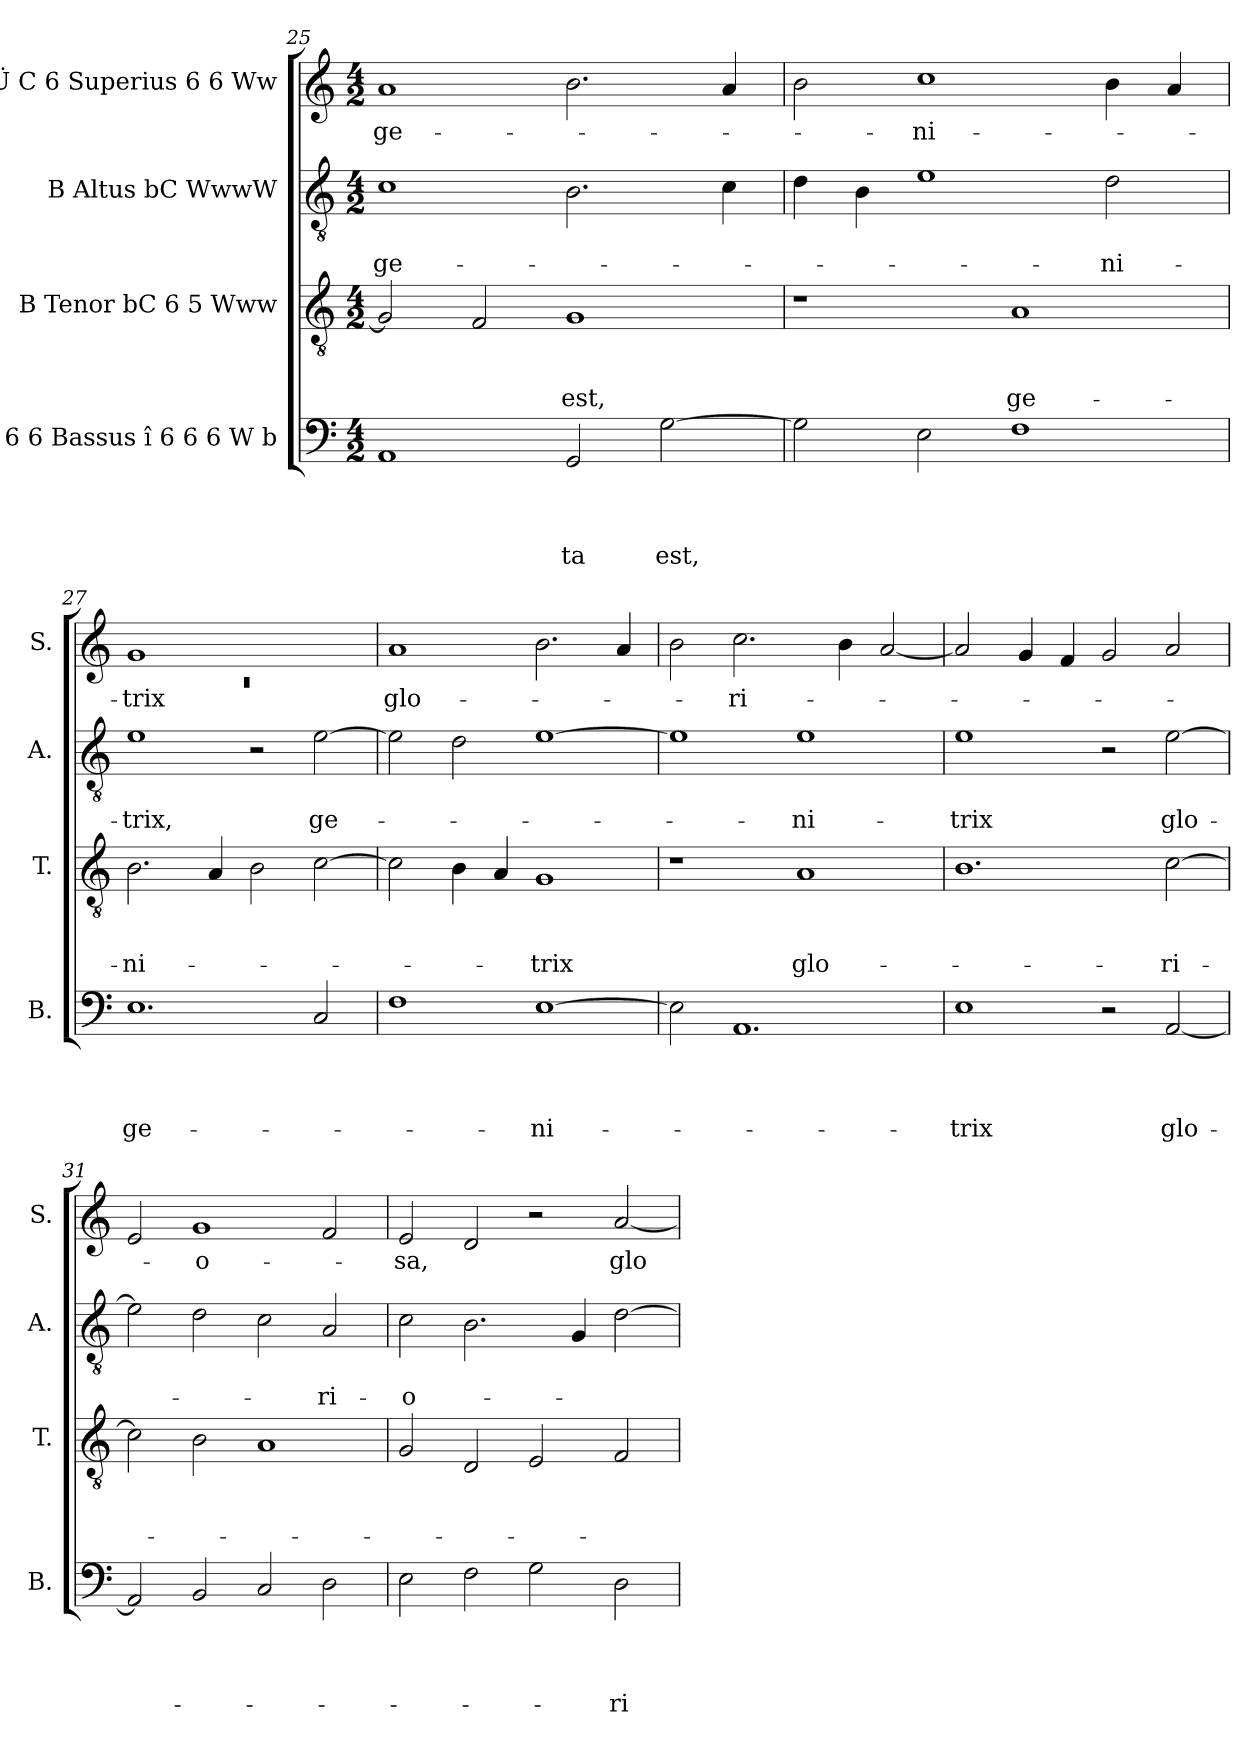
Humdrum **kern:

**kern	**text	**text	**text	**text	**kern	**text	**text	**text	**kern	**text	**text	**kern	**text
*part4	*part4	*part4	*part4	*part4	*part3	*part3	*part3	*part3	*part2	*part2	*part2	*part1	*part1
*staff4	*staff4	*staff4	*staff4	*staff4	*staff3	*staff3	*staff3	*staff3	*staff2	*staff2	*staff2	*staff1	*staff1
*I"C 6 6 Bassus î 6 6 6 W b	*	*	*	*	*I"B Tenor bC 6 5 Www	*	*	*	*I"B Altus bC WwwW	*	*	*I"b Ü C 6 Superius 6 6 Ww	*
*I'B.	*	*	*	*	*I'T.	*	*	*	*I'A.	*	*	*I'S.	*
!!LO:PB:g=z
*clefF4	*	*	*	*	*clefGv2	*	*	*	*clefGv2	*	*	*clefG2	*
*k[]	*	*	*	*	*k[]	*	*	*	*k[]	*	*	*k[]	*
*C:	*	*	*	*	*C:	*	*	*	*C:	*	*	*C:	*
*M4/2	*	*	*	*	*M4/2	*	*	*	*M4/2	*	*	*M4/2	*
=25	=25	=25	=25	=25	=25	=25	=25	=25	=25	=25	=25	=25	=25
!	!	!	!	!	!	!	!	!	!	!	!LO:LY:b	!	!LO:LY:b
1AA	.	.	.	.	2G/]	.	.	.	1c	.	ge-	1a	ge-
.	.	.	.	.	2F/	.	.	.	.	.	.	.	.
!	!	!	!	!LO:LY:b	!	!	!	!LO:LY:b	!	!	!	!	!
2GG/	.	.	.	-ta	1G	.	.	est,	2.B\	.	.	2.b\	.
!	!	!	!	!LO:LY:b	!	!	!	!	!	!	!	!	!
[>2G\	.	.	.	est,	.	.	.	.	.	.	.	.	.
.	.	.	.	.	.	.	.	.	4c\	.	.	4a/	.
=26	=26	=26	=26	=26	=26	=26	=26	=26	=26	=26	=26	=26	=26
2G\]	.	.	.	.	1r	.	.	.	4d\	.	.	2b\	.
.	.	.	.	.	.	.	.	.	4B\	.	.	.	.
!	!	!	!	!	!	!	!	!	!	!	!	!	!LO:LY:b
2E\	.	.	.	.	.	.	.	.	1e	.	.	1cc	-ni-
!	!	!	!	!	!	!	!	!LO:LY:b	!	!	!	!	!
1F	.	.	.	.	1A	.	.	ge-	.	.	.	.	.
!	!	!	!	!	!	!	!	!	!	!	!LO:LY:b	!	!
.	.	.	.	.	.	.	.	.	2d\	.	-ni-	4b\	.
.	.	.	.	.	.	.	.	.	.	.	.	4a/	.
=27	=27	=27	=27	=27	=27	=27	=27	=27	=27	=27	=27	=27	=27
*	*	*	*	*	*	*	*	*	*	*	*	*^	*
!	!	!	!	!LO:LY:b	!	!	!	!LO:LY:b	!	!	!LO:LY:b	!	!LO:N:vis=1	!LO:LY:b
1.E	.	.	.	ge-	2.B\	.	.	-ni-	1e	.	-trix,	1g	0rc	-trix
.	.	.	.	.	4A/	.	.	.	.	.	.	.	.	.
.	.	.	.	.	2B\	.	.	.	2r	.	.	1ryy	.	.
!	!	!	!	!	!	!	!	!	!	!	!LO:LY:b	!	!	!
2C/	.	.	.	.	[>2c\	.	.	.	[>2e\	.	ge-	.	.	.
*	*	*	*	*	*	*	*	*	*	*	*	*v	*v	*
=28	=28	=28	=28	=28	=28	=28	=28	=28	=28	=28	=28	=28	=28
!	!	!	!	!	!	!	!	!	!	!	!	!	!LO:LY:b
1F	.	.	.	.	2c\]	.	.	.	2e\]	.	.	1a	glo-
.	.	.	.	.	4B\	.	.	.	2d\	.	.	.	.
.	.	.	.	.	4A/	.	.	.	.	.	.	.	.
!	!	!	!	!LO:LY:b	!	!	!	!LO:LY:b	!	!	!	!	!
[>1E	.	.	.	-ni-	1G	.	.	-trix	[>1e	.	.	2.b\	.
.	.	.	.	.	.	.	.	.	.	.	.	4a/	.
=29	=29	=29	=29	=29	=29	=29	=29	=29	=29	=29	=29	=29	=29
2E\]	.	.	.	.	1r	.	.	.	1e]	.	.	2b\	.
!	!	!	!	!	!	!	!	!	!	!	!	!	!LO:LY:b
1.AA	.	.	.	.	.	.	.	.	.	.	.	2.cc\	-ri-
!	!	!	!	!	!	!	!	!LO:LY:b	!	!	!LO:LY:b	!	!
.	.	.	.	.	1A	.	.	glo-	1e	.	-ni-	.	.
.	.	.	.	.	.	.	.	.	.	.	.	4b\	.
.	.	.	.	.	.	.	.	.	.	.	.	[<2a/	.
!!LO:LB:g=z
=30	=30	=30	=30	=30	=30	=30	=30	=30	=30	=30	=30	=30	=30
!	!	!	!	!LO:LY:b	!	!	!	!	!	!	!LO:LY:b	!	!
1E	.	.	.	-trix	1.B	.	.	.	1e	.	-trix	2a/]	.
.	.	.	.	.	.	.	.	.	.	.	.	4g/	.
.	.	.	.	.	.	.	.	.	.	.	.	4f/	.
2r	.	.	.	.	.	.	.	.	2r	.	.	2g/	.
!	!	!	!	!LO:LY:b	!	!	!	!LO:LY:b	!	!	!LO:LY:b	!	!
[<2AA/	.	.	.	glo-	[>2c\	.	.	-ri-	[>2e\	.	glo-	2a/	.
=31	=31	=31	=31	=31	=31	=31	=31	=31	=31	=31	=31	=31	=31
2AA/]	.	.	.	.	2c\]	.	.	.	2e\]	.	.	2e/	.
!	!	!	!	!	!	!	!	!	!	!	!	!	!LO:LY:b:rj
2BB/	.	.	.	.	2B\	.	.	.	2d\	.	.	1g	-o-
2C/	.	.	.	.	1A	.	.	.	2c\	.	.	.	.
!	!	!	!	!	!	!	!	!	!	!	!LO:LY:b	!	!
2D\	.	.	.	.	.	.	.	.	2A/	.	-ri-	2f/	.
=32	=32	=32	=32	=32	=32	=32	=32	=32	=32	=32	=32	=32	=32
!	!	!	!	!	!	!	!	!	!	!	!LO:LY:b	!	!LO:LY:b
2E\	.	.	.	.	2G/	.	.	.	2c\	.	-o-	2e/	-sa,
2F\	.	.	.	.	2D/	.	.	.	2.B\	.	.	2d/	.
2G\	.	.	.	.	2E/	.	.	.	.	.	.	2r	.
.	.	.	.	.	.	.	.	.	4G/	.	.	.	.
!	!	!	!	!LO:LY:b	!	!	!	!	!	!	!	!	!LO:LY:b
2D\	.	.	.	-ri-	2F/	.	.	.	[>2d\	.	.	[<2a/	glo-
=	=	=	=	=	=	=	=	=	=	=	=	=	=
*-	*-	*-	*-	*-	*-	*-	*-	*-	*-	*-	*-	*-	*-
